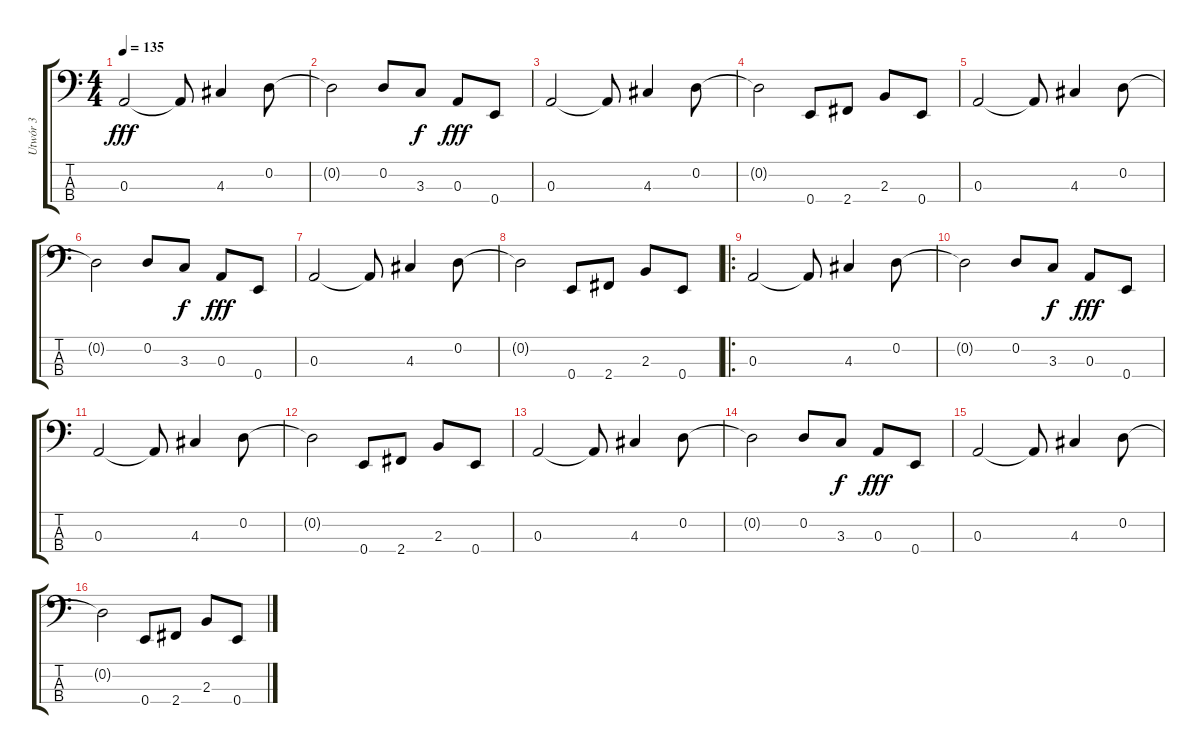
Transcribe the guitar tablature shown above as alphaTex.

\track ("Utwór 3" "Utwór 3") {instrument electricbassfinger}
\staff {score tabs}
\tuning (G2 D2 A1 E1) {hide}
\ts (4 4)
\tempo 135
\clef f4
\ks c
0.3.2{dy fff} 0.3{t}.8 4.3.4 0.2.8 |
0.2{t}.2 0.2.8 3.3.8{dy f} 0.3.8{dy fff} 0.4.8 |
0.3.2 0.3{t}.8 4.3.4 0.2.8 |
0.2{t}.2 0.4.8 2.4.8 2.3.8 0.4.8 |
0.3.2 0.3{t}.8 4.3.4 0.2.8 |
0.2{t}.2 0.2.8 3.3.8{dy f} 0.3.8{dy fff} 0.4.8 |
0.3.2 0.3{t}.8 4.3.4 0.2.8 |
0.2{t}.2 0.4.8 2.4.8 2.3.8 0.4.8 |
\ro
0.3.2 0.3{t}.8 4.3.4 0.2.8 |
0.2{t}.2 0.2.8 3.3.8{dy f} 0.3.8{dy fff} 0.4.8 |
0.3.2 0.3{t}.8 4.3.4 0.2.8 |
0.2{t}.2 0.4.8 2.4.8 2.3.8 0.4.8 |
0.3.2 0.3{t}.8 4.3.4 0.2.8 |
0.2{t}.2 0.2.8 3.3.8{dy f} 0.3.8{dy fff} 0.4.8 |
0.3.2 0.3{t}.8 4.3.4 0.2.8 |
0.2{t}.2 0.4.8 2.4.8 2.3.8 0.4.8
